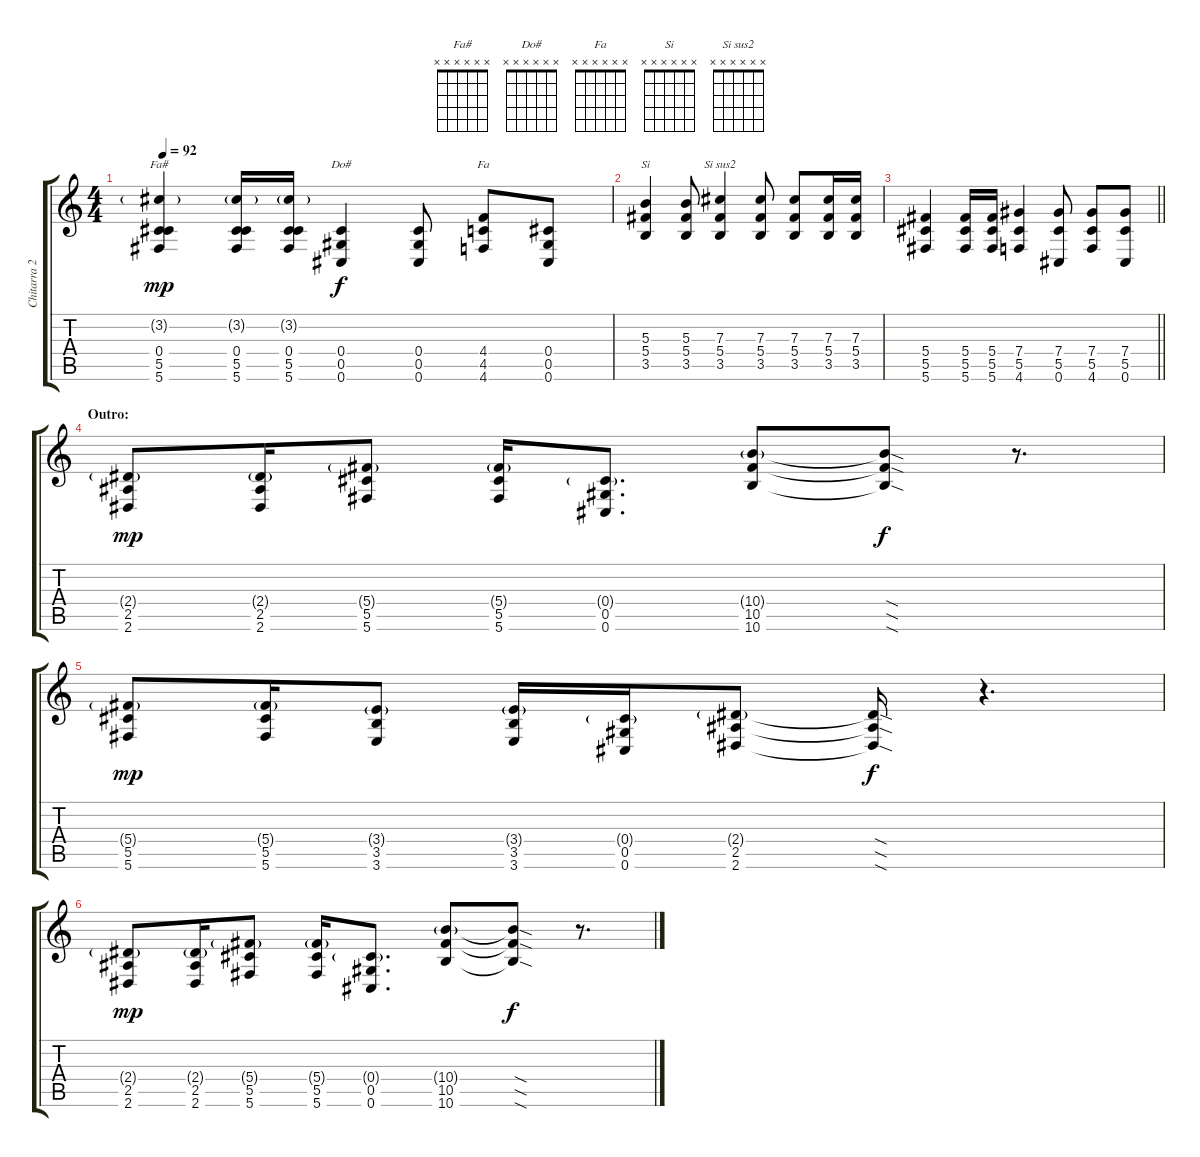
\track ("Chitarra 2" "Chitarra 2") {instrument distortionguitar}
\staff {score tabs}
\tuning (Eb4 Bb3 Gb3 Db3 Ab2 Db2) {hide}
\chord ("Fa#" x x x x x x)
\chord ("Do#" x x x x x x)
\chord ("Fa" x x x x x x)
\chord ("Si" x x x x x x)
\chord ("Si sus2" x x x x x x)
\ts (4 4)
\tempo 92
\clef g2
\ks c
(3.2{g} 0.4 5.5 5.6).4{ch "Fa#" dy mp} (3.2{g} 0.4 5.5 5.6).16 (3.2{g} 0.4 5.5 5.6).16 (0.4 0.5 0.6).4{ch "Do#" dy f} (0.4 0.5 0.6).8 (4.4 4.5 4.6).8{ch "Fa"} (0.4 0.5 0.6).8 |
(5.3 5.4 3.5).4{ch "Si"} (5.3 5.4 3.5).8 (7.3 5.4 3.5).4{ch "Si sus2"} (7.3 5.4 3.5).8 (7.3 5.4 3.5).8 (7.3 5.4 3.5).16 (7.3 5.4 3.5).16 |
\barLineRight lightlight
(5.4 5.5 5.6).4 (5.4 5.5 5.6).16 (5.4 5.5 5.6).16 (7.4 5.5 4.6).4 (7.4 5.5 0.6).8 (7.4 5.5 4.6).8 (7.4 5.5 0.6).8 |
\section ("" "Outro:")
(2.4{g} 2.5 2.6).8{dy mp} (2.4{g} 2.5 2.6).16 (5.4{g} 5.5 5.6).8 (5.4{g} 5.5 5.6).16 (0.4{g} 0.5 0.6).8{d} (10.4{g} 10.5 10.6).8 (10.4{sod t} 10.5{sod t} 10.6{sod t}).8{dy f} r.8{d} |
(5.4{g} 5.5 5.6).8{dy mp} (5.4{g} 5.5 5.6).16 (3.4{g} 3.5 3.6).8 (3.4{g} 3.5 3.6).16 (0.4{g} 0.5 0.6).16 (2.4{g} 2.5 2.6).8 (2.4{sod t} 2.5{sod t} 2.6{sod t}).16{dy f} r.4{d} |
(2.4{g} 2.5 2.6).8{dy mp} (2.4{g} 2.5 2.6).16 (5.4{g} 5.5 5.6).8 (5.4{g} 5.5 5.6).16 (0.4{g} 0.5 0.6).8{d} (10.4{g} 10.5 10.6).8 (10.4{sod t} 10.5{sod t} 10.6{sod t}).8{dy f} r.8{d}
